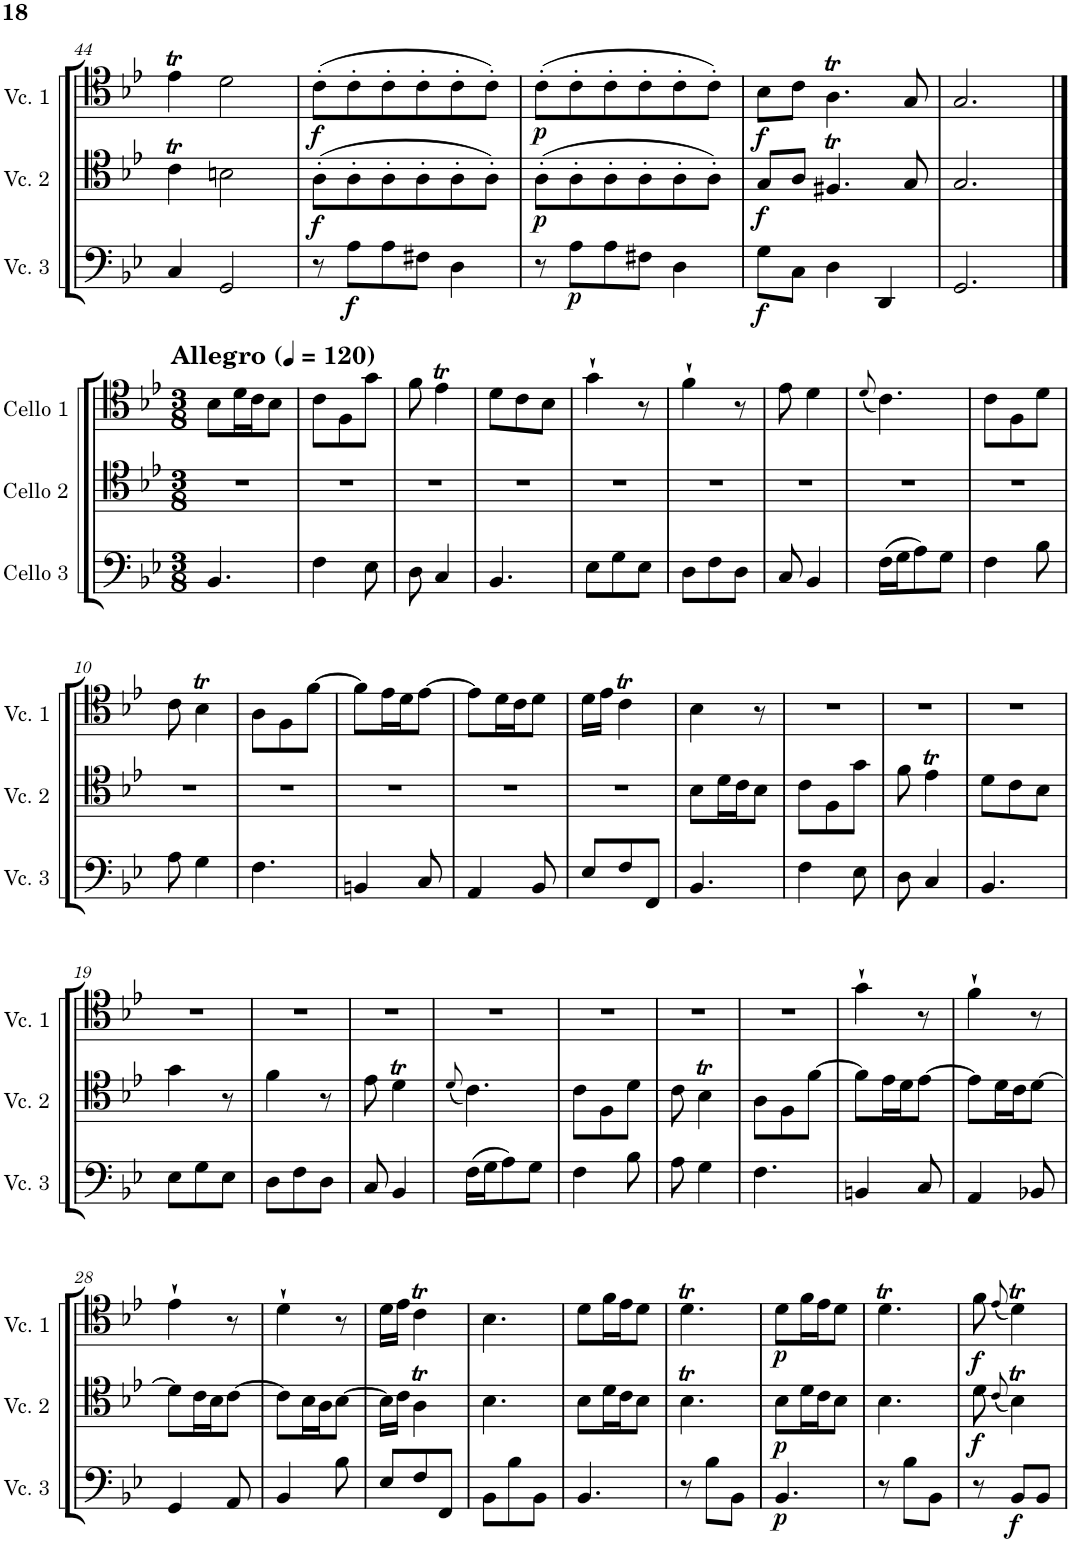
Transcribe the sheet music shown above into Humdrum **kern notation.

**kern	**dynam	**kern	**dynam	**kern	**dynam
*part3	*part3	*part2	*part2	*part1	*part1
*staff3	*staff3	*staff2	*staff2	*staff1	*staff1
*I"Cello 3	*	*I"Cello 2	*	*I"Cello 1	*
!!LO:PB:g=z
*clefF4	*	*clefC4	*	*clefC4	*
*k[b-e-]	*	*k[b-e-]	*	*k[b-e-]	*
*M3/4	*	*M3/4	*	*M3/4	*
=44	=44	=44	=44	=44	=44
4C/	.	4cT\	.	4e-T\	.
2GG/	.	2Bn\	.	2d\	.
=45	=45	=45	=45	=45	=45
!	!	!	!LO:DY:b	!	!LO:DY:b
8r	.	(8A'\L	f	(8c'\L	f
!	!LO:DY:b	!	!	!	!
8A\L	f	8A'\	.	8c'\	.
8A\	.	8A'\	.	8c'\	.
8F#X\J	.	8A'\	.	8c'\	.
4D\	.	8A'\	.	8c'\	.
.	.	8A'\J)	.	8c'\J)	.
=46	=46	=46	=46	=46	=46
!	!	!	!LO:DY:b	!	!LO:DY:b
8r	.	(8A'\L	p	(8c'\L	p
!	!LO:DY:b	!	!	!	!
8A\L	p	8A'\	.	8c'\	.
8A\	.	8A'\	.	8c'\	.
8F#X\J	.	8A'\	.	8c'\	.
4D\	.	8A'\	.	8c'\	.
.	.	8A'\J)	.	8c'\J)	.
=47	=47	=47	=47	=47	=47
!	!LO:DY:b	!	!LO:DY:b	!	!LO:DY:b
8G\L	f	8G/L	f	8B-\L	f
8C\J	.	8A/J	.	8c\J	.
4D\	.	4.F#Xt/	.	4.At\	.
4DD/	.	.	.	.	.
.	.	8G/	.	8G/	.
=48	=48	=48	=48	=48	=48
2.GG/	.	2.G/	.	2.G/	.
!!LO:LB:g=z
==1	==1	==1	==1	==1	==1
*M3/8	*	*M3/8	*	*M3/8	*
*	*	*	*	*MM120	*
!	!	!	!	!LO:TX:a:B:t=Allegro	!
4.BB-/	.	4.r	.	8B-\L	.
.	.	.	.	16d\L	.
.	.	.	.	16c\J	.
.	.	.	.	8B-\J	.
=2	=2	=2	=2	=2	=2
4F\	.	4.r	.	8c\L	.
.	.	.	.	8F\	.
8E-\	.	.	.	8g\J	.
=3	=3	=3	=3	=3	=3
8D\	.	4.r	.	8f\	.
4C/	.	.	.	4e-T\	.
=4	=4	=4	=4	=4	=4
4.BB-/	.	4.r	.	8d\L	.
.	.	.	.	8c\	.
.	.	.	.	8B-\J	.
=5	=5	=5	=5	=5	=5
8E-\L	.	4.r	.	4g`\	.
8G\	.	.	.	.	.
8E-\J	.	.	.	8r	.
=6	=6	=6	=6	=6	=6
8D\L	.	4.r	.	4f`\	.
8F\	.	.	.	.	.
8D\J	.	.	.	8r	.
=7	=7	=7	=7	=7	=7
8C/	.	4.r	.	8e-\	.
4BB-/	.	.	.	4d\	.
=8	=8	=8	=8	=8	=8
.	.	.	.	(8qd/	.
(16F\LL	.	4.r	.	4.c\)	.
16G\J	.	.	.	.	.
8A\)	.	.	.	.	.
8G\J	.	.	.	.	.
=9	=9	=9	=9	=9	=9
4F\	.	4.r	.	8c\L	.
.	.	.	.	8F\	.
8B-\	.	.	.	8d\J	.
!!LO:LB:g=z
=10	=10	=10	=10	=10	=10
8A\	.	4.r	.	8c\	.
4G\	.	.	.	4B-T\	.
=11	=11	=11	=11	=11	=11
4.F\	.	4.r	.	8A\L	.
.	.	.	.	8F\	.
.	.	.	.	[8f\J	.
=12	=12	=12	=12	=12	=12
4BBn/	.	4.r	.	8f\L]	.
.	.	.	.	16e-\L	.
.	.	.	.	16d\J	.
8C/	.	.	.	[8e-\J	.
=13	=13	=13	=13	=13	=13
4AA/	.	4.r	.	8e-\L]	.
.	.	.	.	16d\L	.
.	.	.	.	16c\J	.
8BB-/	.	.	.	8d\J	.
=14	=14	=14	=14	=14	=14
8E-/L	.	4.r	.	16d\LL	.
.	.	.	.	16e-\JJ	.
8F/	.	.	.	4cT\	.
8FF/J	.	.	.	.	.
=15	=15	=15	=15	=15	=15
4.BB-/	.	8B-\L	.	4B-\	.
.	.	16d\L	.	.	.
.	.	16c\J	.	.	.
.	.	8B-\J	.	8r	.
=16	=16	=16	=16	=16	=16
4F\	.	8c\L	.	4.r	.
.	.	8F\	.	.	.
8E-\	.	8g\J	.	.	.
=17	=17	=17	=17	=17	=17
8D\	.	8f\	.	4.r	.
4C/	.	4e-T\	.	.	.
=18	=18	=18	=18	=18	=18
4.BB-/	.	8d\L	.	4.r	.
.	.	8c\	.	.	.
.	.	8B-\J	.	.	.
!!LO:LB:g=z
=19	=19	=19	=19	=19	=19
8E-\L	.	4g\	.	4.r	.
8G\	.	.	.	.	.
8E-\J	.	8r	.	.	.
=20	=20	=20	=20	=20	=20
8D\L	.	4f\	.	4.r	.
8F\	.	.	.	.	.
8D\J	.	8r	.	.	.
=21	=21	=21	=21	=21	=21
8C/	.	8e-\	.	4.r	.
4BB-/	.	4dt\	.	.	.
=22	=22	=22	=22	=22	=22
.	.	(8qd/	.	.	.
(16F\LL	.	4.c\)	.	4.r	.
16G\J	.	.	.	.	.
8A\)	.	.	.	.	.
8G\J	.	.	.	.	.
=23	=23	=23	=23	=23	=23
4F\	.	8c\L	.	4.r	.
.	.	8F\	.	.	.
8B-\	.	8d\J	.	.	.
=24	=24	=24	=24	=24	=24
8A\	.	8c\	.	4.r	.
4G\	.	4B-T\	.	.	.
=25	=25	=25	=25	=25	=25
4.F\	.	8A\L	.	4.r	.
.	.	8F\	.	.	.
.	.	[8f\J	.	.	.
=26	=26	=26	=26	=26	=26
4BBn/	.	8f\L]	.	4g`\	.
.	.	16e-\L	.	.	.
.	.	16d\J	.	.	.
8C/	.	[8e-\J	.	8r	.
=27	=27	=27	=27	=27	=27
4AA/	.	8e-\L]	.	4f`\	.
.	.	16d\L	.	.	.
.	.	16c\J	.	.	.
8BB-X/	.	[8d\J	.	8r	.
!!LO:LB:g=z
=28	=28	=28	=28	=28	=28
4GG/	.	8d\L]	.	4e-`\	.
.	.	16c\L	.	.	.
.	.	16B-\J	.	.	.
8AA/	.	[8c\J	.	8r	.
=29	=29	=29	=29	=29	=29
4BB-/	.	8c\L]	.	4d`\	.
.	.	16B-\L	.	.	.
.	.	16A\J	.	.	.
8B-\	.	[8B-\J	.	8r	.
=30	=30	=30	=30	=30	=30
8E-/L	.	16B-\LL]	.	16d\LL	.
.	.	16c\JJ	.	16e-\JJ	.
8F/	.	4At\	.	4cT\	.
8FF/J	.	.	.	.	.
=31	=31	=31	=31	=31	=31
8BB-\L	.	4.B-\	.	4.B-\	.
8B-\	.	.	.	.	.
8BB-\J	.	.	.	.	.
=32	=32	=32	=32	=32	=32
4.BB-/	.	8B-\L	.	8d\L	.
.	.	16d\L	.	16f\L	.
.	.	16c\J	.	16e-\J	.
.	.	8B-\J	.	8d\J	.
=33	=33	=33	=33	=33	=33
8r	.	4.B-T\	.	4.dt\	.
8B-\L	.	.	.	.	.
8BB-\J	.	.	.	.	.
=34	=34	=34	=34	=34	=34
!	!LO:DY:b	!	!LO:DY:b	!	!LO:DY:b
4.BB-/	p	8B-\L	p	8d\L	p
.	.	16d\L	.	16f\L	.
.	.	16c\J	.	16e-\J	.
.	.	8B-\J	.	8d\J	.
=35	=35	=35	=35	=35	=35
8r	.	4.B-\	.	4.dt\	.
8B-\L	.	.	.	.	.
8BB-\J	.	.	.	.	.
=36	=36	=36	=36	=36	=36
!	!	!	!LO:DY:b	!	!LO:DY:b
8r	.	8d\	f	8f\	f
.	.	(8qc/	.	(8qe-/	.
!	!LO:DY:b	!	!	!	!
8BB-/L	f	4B-T\)	.	4dt\)	.
8BB-/J	.	.	.	.	.
=	=	=	=	=	=
*-	*-	*-	*-	*-	*-
